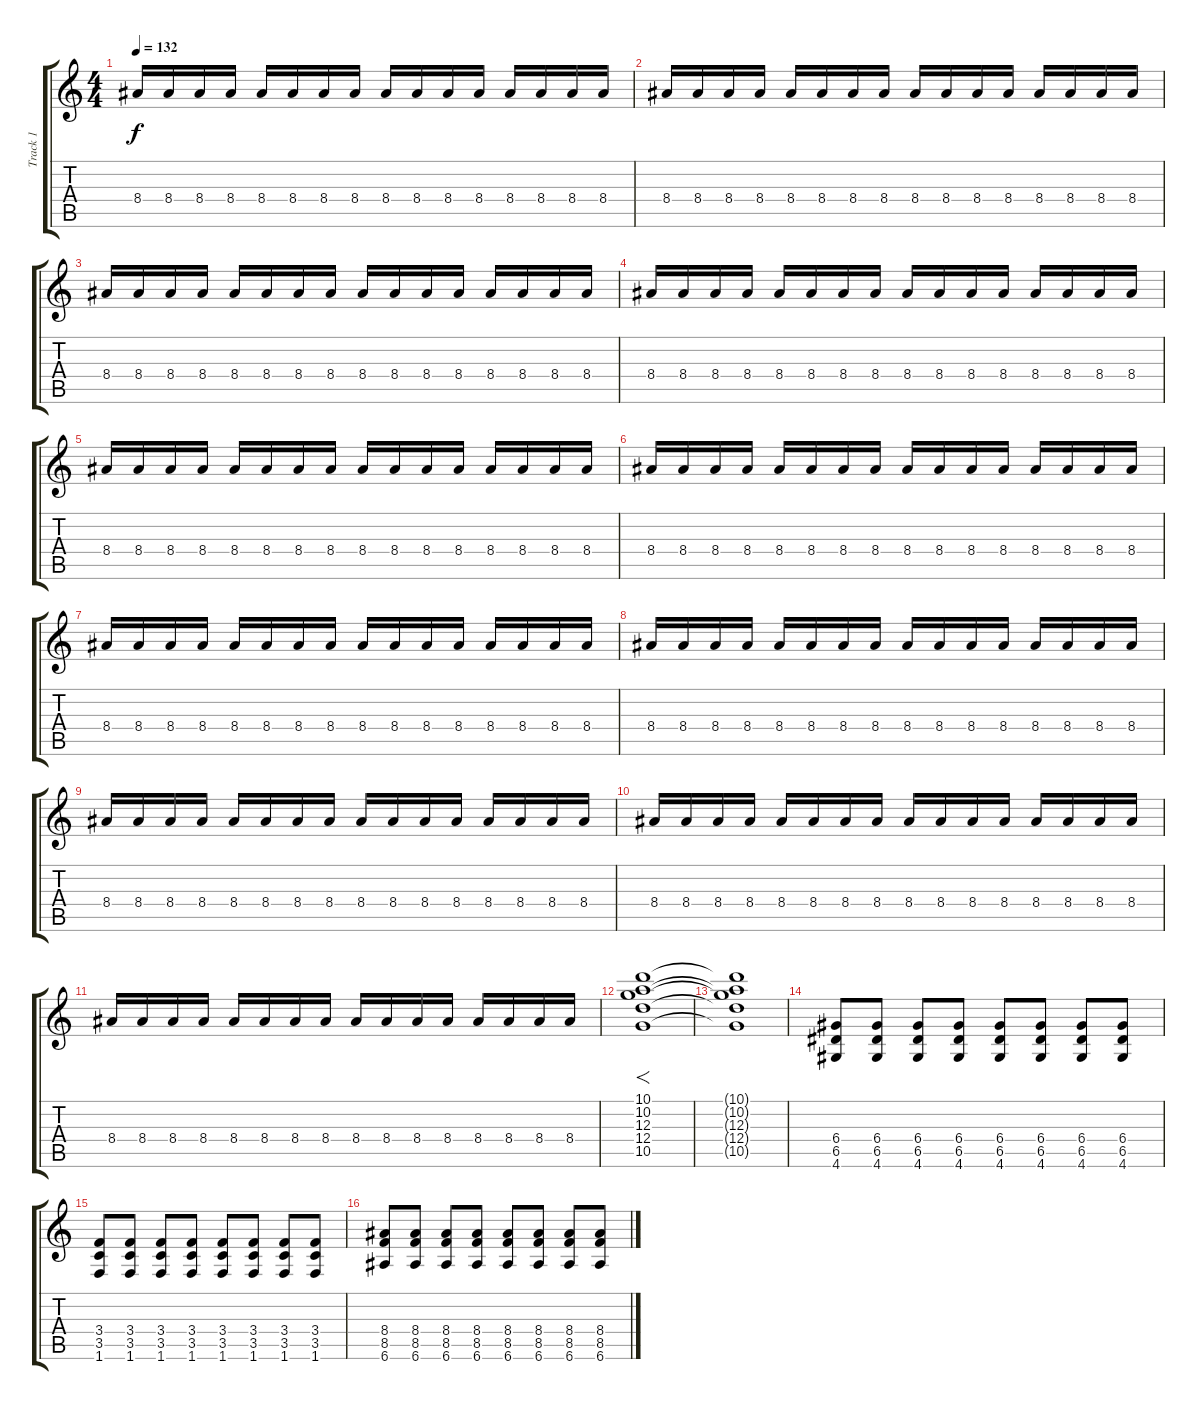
\track ("Track 1" "Track 1") {instrument overdrivenguitar}
\staff {score tabs}
\tuning (E4 B3 G3 D3 A2 E2) {hide}
\ts (4 4)
\tempo 132
\clef g2
\ks c
8.4.16{dy f} 8.4.16 8.4.16 8.4.16 8.4.16 8.4.16 8.4.16 8.4.16 8.4.16 8.4.16 8.4.16 8.4.16 8.4.16 8.4.16 8.4.16 8.4.16 |
8.4.16 8.4.16 8.4.16 8.4.16 8.4.16 8.4.16 8.4.16 8.4.16 8.4.16 8.4.16 8.4.16 8.4.16 8.4.16 8.4.16 8.4.16 8.4.16 |
8.4.16 8.4.16 8.4.16 8.4.16 8.4.16 8.4.16 8.4.16 8.4.16 8.4.16 8.4.16 8.4.16 8.4.16 8.4.16 8.4.16 8.4.16 8.4.16 |
8.4.16 8.4.16 8.4.16 8.4.16 8.4.16 8.4.16 8.4.16 8.4.16 8.4.16 8.4.16 8.4.16 8.4.16 8.4.16 8.4.16 8.4.16 8.4.16 |
8.4.16 8.4.16 8.4.16 8.4.16 8.4.16 8.4.16 8.4.16 8.4.16 8.4.16 8.4.16 8.4.16 8.4.16 8.4.16 8.4.16 8.4.16 8.4.16 |
8.4.16 8.4.16 8.4.16 8.4.16 8.4.16 8.4.16 8.4.16 8.4.16 8.4.16 8.4.16 8.4.16 8.4.16 8.4.16 8.4.16 8.4.16 8.4.16 |
8.4.16 8.4.16 8.4.16 8.4.16 8.4.16 8.4.16 8.4.16 8.4.16 8.4.16 8.4.16 8.4.16 8.4.16 8.4.16 8.4.16 8.4.16 8.4.16 |
8.4.16 8.4.16 8.4.16 8.4.16 8.4.16 8.4.16 8.4.16 8.4.16 8.4.16 8.4.16 8.4.16 8.4.16 8.4.16 8.4.16 8.4.16 8.4.16 |
8.4.16 8.4.16 8.4.16 8.4.16 8.4.16 8.4.16 8.4.16 8.4.16 8.4.16 8.4.16 8.4.16 8.4.16 8.4.16 8.4.16 8.4.16 8.4.16 |
8.4.16 8.4.16 8.4.16 8.4.16 8.4.16 8.4.16 8.4.16 8.4.16 8.4.16 8.4.16 8.4.16 8.4.16 8.4.16 8.4.16 8.4.16 8.4.16 |
8.4.16 8.4.16 8.4.16 8.4.16 8.4.16 8.4.16 8.4.16 8.4.16 8.4.16 8.4.16 8.4.16 8.4.16 8.4.16 8.4.16 8.4.16 8.4.16 |
(10.1 10.2 12.3 12.4 10.5).1{f} |
(10.1{t} 10.2{t} 12.3{t} 12.4{t} 10.5{t}).1 |
(6.4 6.5 4.6).8 (6.4 6.5 4.6).8 (6.4 6.5 4.6).8 (6.4 6.5 4.6).8 (6.4 6.5 4.6).8 (6.4 6.5 4.6).8 (6.4 6.5 4.6).8 (6.4 6.5 4.6).8 |
(3.4 3.5 1.6).8 (3.4 3.5 1.6).8 (3.4 3.5 1.6).8 (3.4 3.5 1.6).8 (3.4 3.5 1.6).8 (3.4 3.5 1.6).8 (3.4 3.5 1.6).8 (3.4 3.5 1.6).8 |
(8.4 8.5 6.6).8 (8.4 8.5 6.6).8 (8.4 8.5 6.6).8 (8.4 8.5 6.6).8 (8.4 8.5 6.6).8 (8.4 8.5 6.6).8 (8.4 8.5 6.6).8 (8.4 8.5 6.6).8
